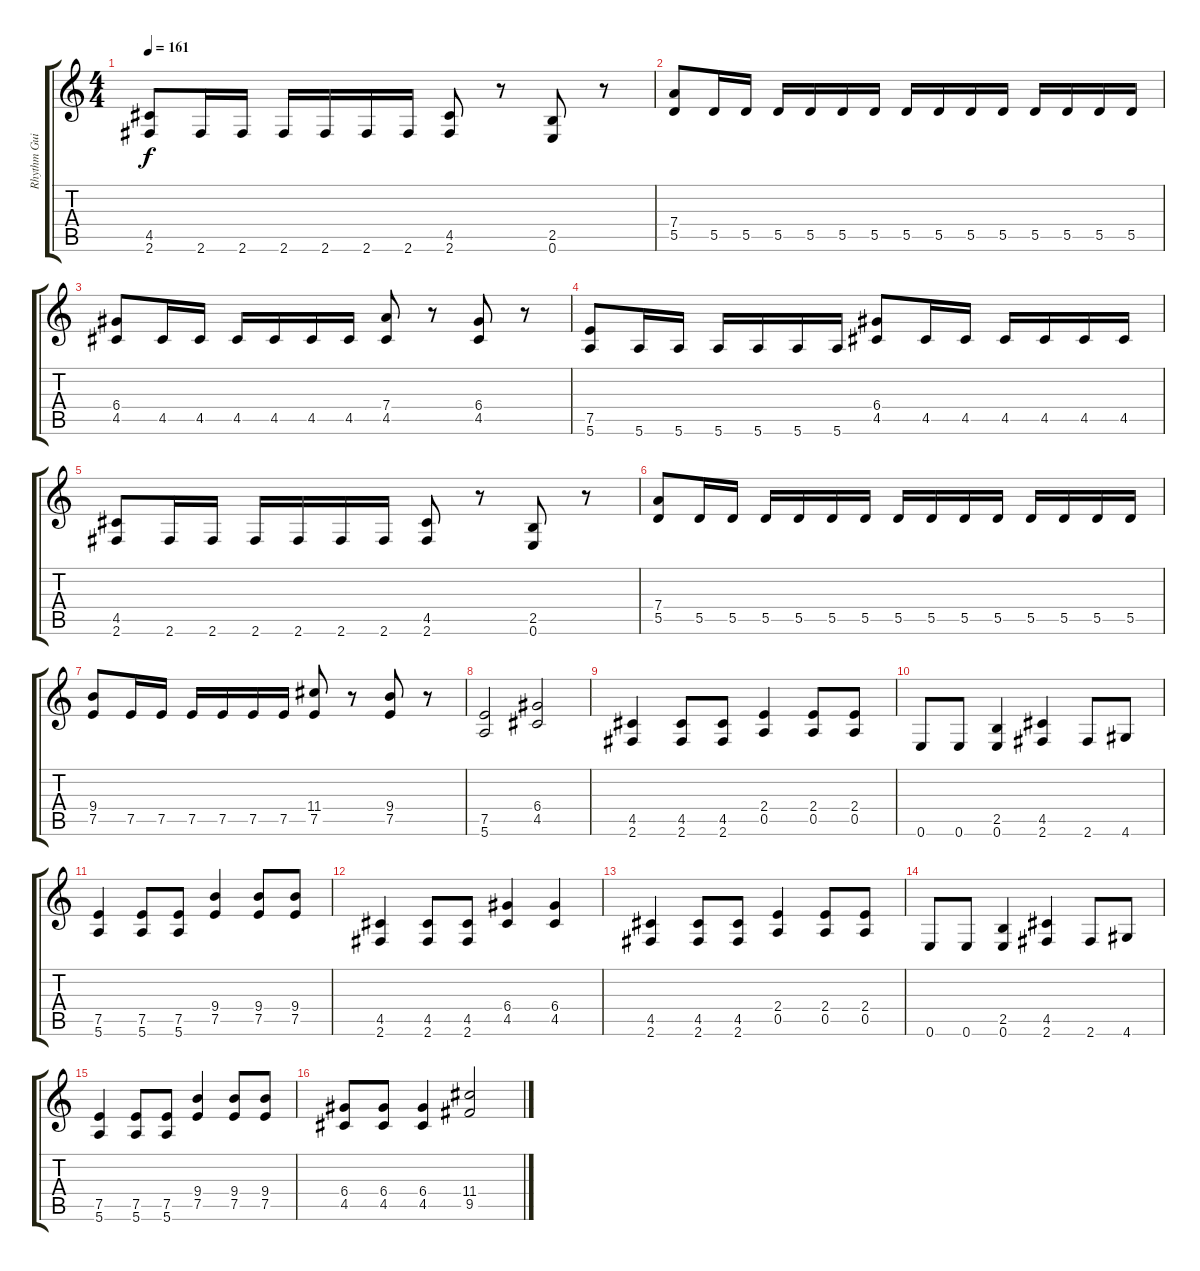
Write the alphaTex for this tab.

\track ("Rhythm Guitar" "Rhythm Gui") {instrument distortionguitar}
\staff {score tabs}
\tuning (E4 B3 G3 D3 A2 E2) {hide}
\ts (4 4)
\tempo 161
\clef g2
\ks c
(4.5 2.6).8{dy f} 2.6.16 2.6.16 2.6.16 2.6.16 2.6.16 2.6.16 (4.5 2.6).8 r.8 (2.5 0.6).8 r.8 |
(7.4 5.5).8 5.5.16 5.5.16 5.5.16 5.5.16 5.5.16 5.5.16 5.5.16 5.5.16 5.5.16 5.5.16 5.5.16 5.5.16 5.5.16 5.5.16 |
(6.4 4.5).8 4.5.16 4.5.16 4.5.16 4.5.16 4.5.16 4.5.16 (7.4 4.5).8 r.8 (6.4 4.5).8 r.8 |
(7.5 5.6).8 5.6.16 5.6.16 5.6.16 5.6.16 5.6.16 5.6.16 (6.4 4.5).8 4.5.16 4.5.16 4.5.16 4.5.16 4.5.16 4.5.16 |
(4.5 2.6).8 2.6.16 2.6.16 2.6.16 2.6.16 2.6.16 2.6.16 (4.5 2.6).8 r.8 (2.5 0.6).8 r.8 |
(7.4 5.5).8 5.5.16 5.5.16 5.5.16 5.5.16 5.5.16 5.5.16 5.5.16 5.5.16 5.5.16 5.5.16 5.5.16 5.5.16 5.5.16 5.5.16 |
(9.4 7.5).8 7.5.16 7.5.16 7.5.16 7.5.16 7.5.16 7.5.16 (11.4 7.5).8 r.8 (9.4 7.5).8 r.8 |
(7.5 5.6).2 (6.4 4.5).2 |
(4.5 2.6).4 (4.5 2.6).8 (4.5 2.6).8 (2.4 0.5).4 (2.4 0.5).8 (2.4 0.5).8 |
0.6.8 0.6.8 (2.5 0.6).4 (4.5 2.6).4 2.6.8 4.6.8 |
(7.5 5.6).4 (7.5 5.6).8 (7.5 5.6).8 (9.4 7.5).4 (9.4 7.5).8 (9.4 7.5).8 |
(4.5 2.6).4 (4.5 2.6).8 (4.5 2.6).8 (6.4 4.5).4 (6.4 4.5).4 |
(4.5 2.6).4 (4.5 2.6).8 (4.5 2.6).8 (2.4 0.5).4 (2.4 0.5).8 (2.4 0.5).8 |
0.6.8 0.6.8 (2.5 0.6).4 (4.5 2.6).4 2.6.8 4.6.8 |
(7.5 5.6).4 (7.5 5.6).8 (7.5 5.6).8 (9.4 7.5).4 (9.4 7.5).8 (9.4 7.5).8 |
(6.4 4.5).8 (6.4 4.5).8 (6.4 4.5).4 (11.4 9.5).2
